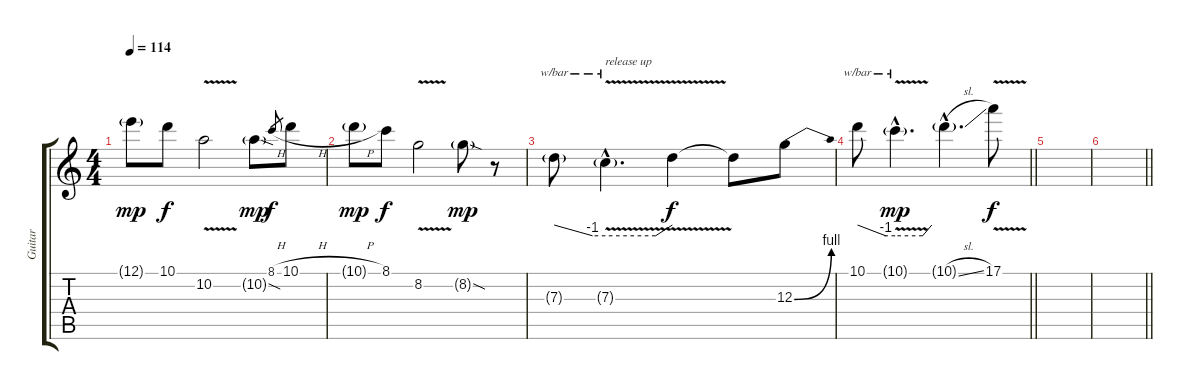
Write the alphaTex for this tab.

\track ("Guitar" "Guitar") {instrument overdrivenguitar}
\staff {score tabs}
\tuning (E4 B3 G3 D3 A2 E2) {hide}
\ts (4 4)
\tempo 114
\clef g2
\ks c
12.1{g}.8{dy mp} 10.1.8{dy f} 10.2{v}.2 10.2{sod g}.8{dy mp} 8.1{h}.8{gr dy f} 10.1{h}.8 |
10.1{h g}.8{dy mp} 8.1.8{dy f} 8.2{v}.2 8.2{sod g}.8{dy mp} r.8 |
7.3{g}.8{tbe (custom default 0 0 45 -4 60 -4)} 7.3{v g hac}.4{d tbe (custom default 0 -4 45 -4 60 0) txt "release up"} 7.3{t}.4{dy f} 7.3{t}.8 12.3{be (bend 0 0 60 4)}.8 |
\barLineRight lightlight
10.1.8{tbe (custom default 0 0 45 -4 60 -4)} 10.1{v g hac}.4{d tbe (custom default 0 -4 45 -4 60 0) dy mp} 10.1{sl g hac}.4{d} 17.1{v}.8{dy f} |
|
\barLineRight lightlight
